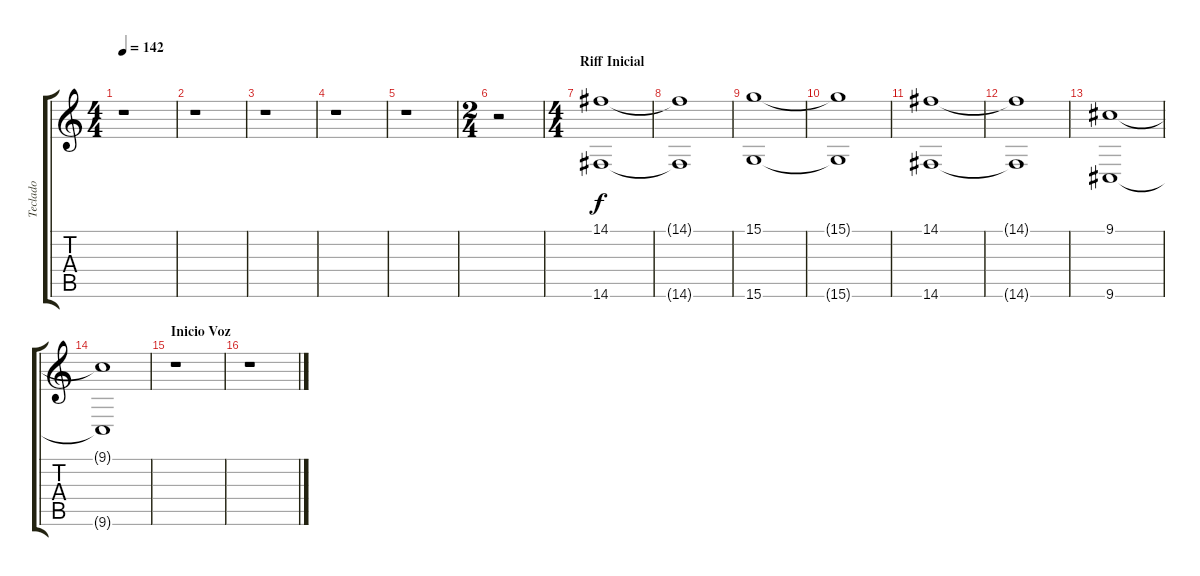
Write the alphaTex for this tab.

\track ("Teclado" "Teclado") {instrument stringensemble1}
\staff {score tabs}
\tuning (E4 B3 G3 D3 A2 E2) {hide}
\ts (4 4)
\tempo 142
\clef g2
\ks c
r.1{dy f} |
r.1 |
r.1 |
r.1 |
r.1 |
\ts (2 4)
r.2 |
\ts (4 4)
\section ("" "Riff Inicial")
(14.1 14.6).1 |
(14.1{t} 14.6{t}).1 |
(15.1 15.6).1 |
(15.1{t} 15.6{t}).1 |
(14.1 14.6).1 |
(14.1{t} 14.6{t}).1 |
(9.1 9.6).1 |
(9.1{t} 9.6{t}).1 |
\section ("" "Inicio Voz")
r.1 |
r.1
